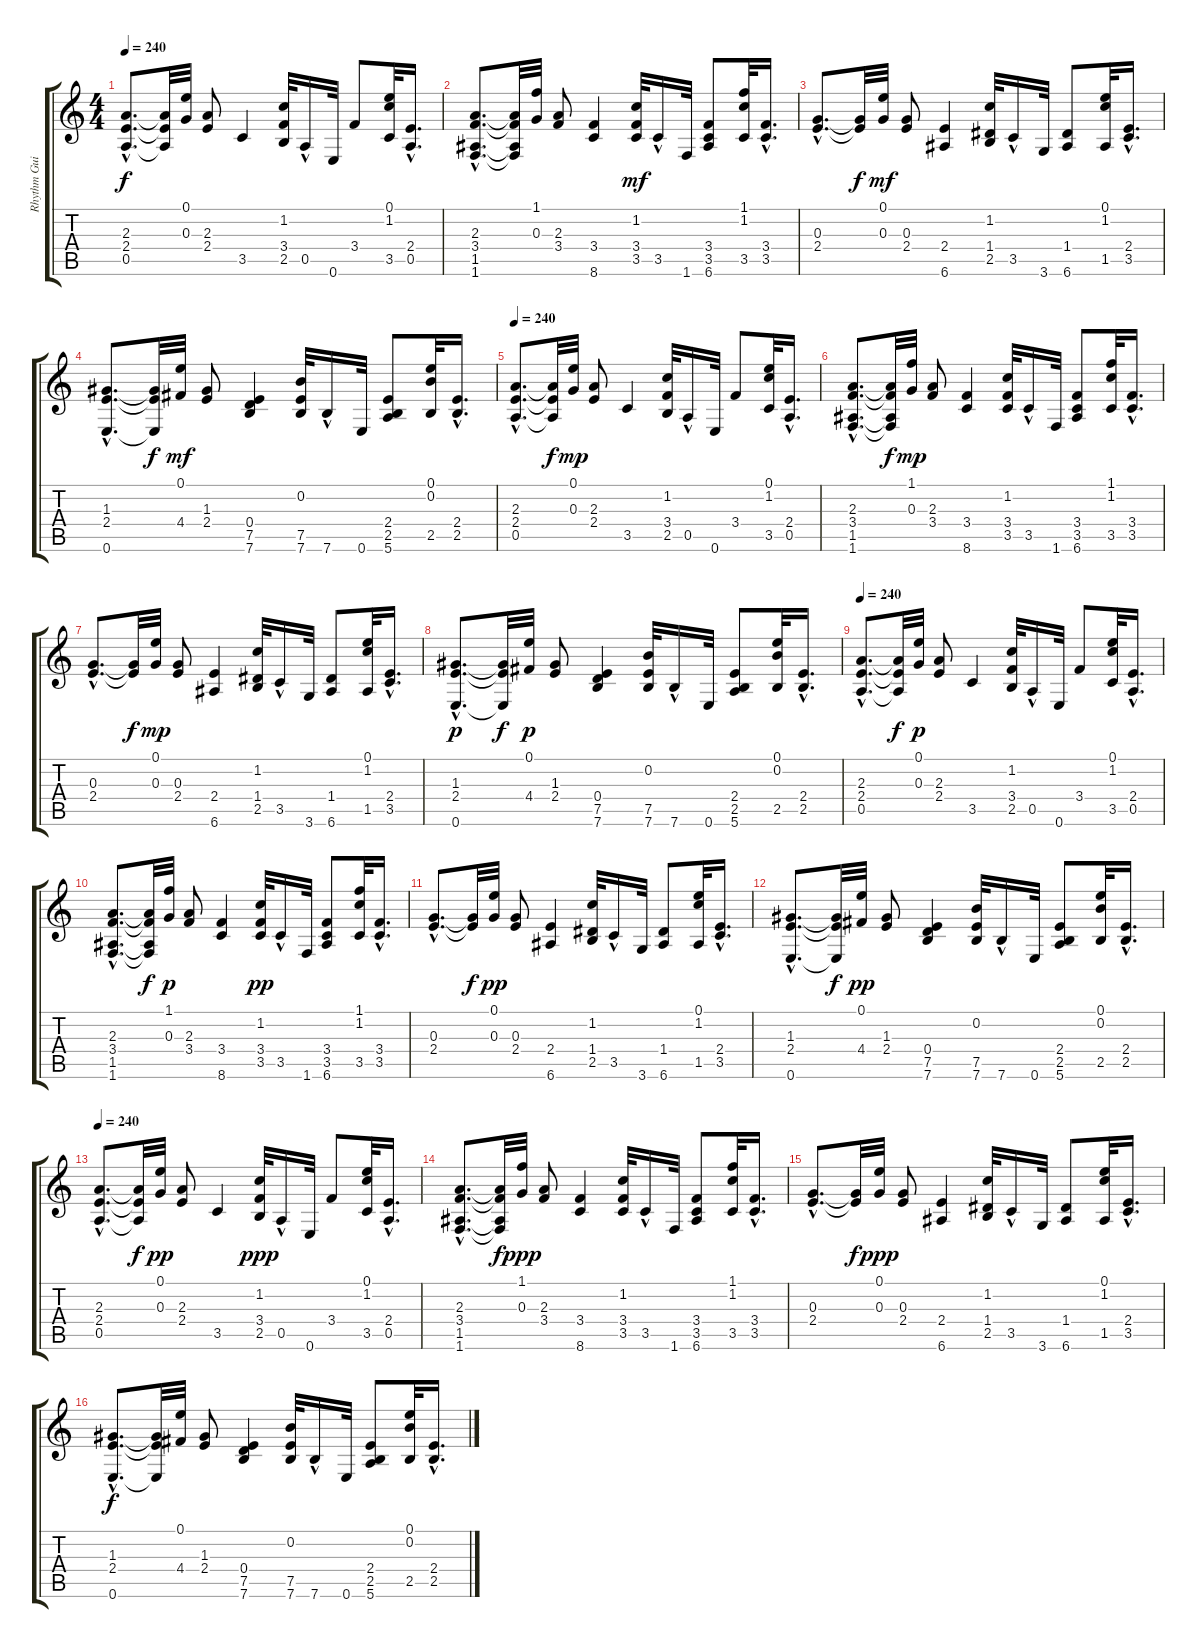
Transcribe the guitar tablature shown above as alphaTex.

\track ("Rhythm Guitar" "Rhythm Gui") {instrument electricguitarjazz}
\staff {score tabs}
\tuning (E4 B3 G3 D3 A2 E2) {hide}
\ts (4 4)
\tempo 240
\clef g2
\ks c
(2.3{hac} 2.4{hac} 0.5{hac}).8{d dy f} (2.3{t} 2.4{t} 0.5{t}).32 (0.1 0.3).32 (2.3 2.4).8 3.5.4 (1.2 3.4 2.5).32 0.5{hac}.16 0.6.32 3.4.8 (0.1 1.2 3.5).32 (2.4{hac} 0.5{hac}).16{d} |
(2.3{hac} 3.4{hac} 1.5{hac} 1.6{hac}).8{d} (2.3{t} 3.4{t} 1.5{t} 1.6{t}).32 (1.1 0.3).32 (2.3 3.4).8 (3.4 8.6).4 (1.2 3.4 3.5).32{dy mf} 3.5{hac}.16 1.6.32 (3.4 3.5 6.6).8 (1.1 1.2 3.5).32 (3.4{hac} 3.5{hac}).16{d} |
(0.3{hac} 2.4{hac}).8{d} (0.3{t} 2.4{t}).32{dy f} (0.1 0.3).32{dy mf} (0.3 2.4).8 (2.4 6.6).4 (1.2 1.4 2.5).32 3.5{hac}.16 3.6.32 (1.4 6.6).8 (0.1 1.2 1.5).32 (2.4{hac} 3.5{hac}).16{d} |
(1.3{hac} 2.4{hac} 0.6{hac}).8{d} (1.3{t} 2.4{t} 0.6{t}).32{dy f} (0.1 4.4).32{dy mf} (1.3 2.4).8 (0.4 7.5 7.6).4 (0.2 7.5 7.6).32 7.6{hac}.16 0.6.32 (2.4 2.5 5.6).8 (0.1 0.2 2.5).32 (2.4{hac} 2.5{hac}).16{d} |
\tempo 240
(2.3{hac} 2.4{hac} 0.5{hac}).8{d} (2.3{t} 2.4{t} 0.5{t}).32{dy f} (0.1 0.3).32{dy mp} (2.3 2.4).8 3.5.4 (1.2 3.4 2.5).32 0.5{hac}.16 0.6.32 3.4.8 (0.1 1.2 3.5).32 (2.4{hac} 0.5{hac}).16{d} |
(2.3{hac} 3.4{hac} 1.5{hac} 1.6{hac}).8{d} (2.3{t} 3.4{t} 1.5{t} 1.6{t}).32{dy f} (1.1 0.3).32{dy mp} (2.3 3.4).8 (3.4 8.6).4 (1.2 3.4 3.5).32 3.5{hac}.16 1.6.32 (3.4 3.5 6.6).8 (1.1 1.2 3.5).32 (3.4{hac} 3.5{hac}).16{d} |
(0.3{hac} 2.4{hac}).8{d} (0.3{t} 2.4{t}).32{dy f} (0.1 0.3).32{dy mp} (0.3 2.4).8 (2.4 6.6).4 (1.2 1.4 2.5).32 3.5{hac}.16 3.6.32 (1.4 6.6).8 (0.1 1.2 1.5).32 (2.4{hac} 3.5{hac}).16{d} |
(1.3{hac} 2.4{hac} 0.6{hac}).8{d dy p} (1.3{t} 2.4{t} 0.6{t}).32{dy f} (0.1 4.4).32{dy p} (1.3 2.4).8 (0.4 7.5 7.6).4 (0.2 7.5 7.6).32 7.6{hac}.16 0.6.32 (2.4 2.5 5.6).8 (0.1 0.2 2.5).32 (2.4{hac} 2.5{hac}).16{d} |
\tempo 240
(2.3{hac} 2.4{hac} 0.5{hac}).8{d} (2.3{t} 2.4{t} 0.5{t}).32{dy f} (0.1 0.3).32{dy p} (2.3 2.4).8 3.5.4 (1.2 3.4 2.5).32 0.5{hac}.16 0.6.32 3.4.8 (0.1 1.2 3.5).32 (2.4{hac} 0.5{hac}).16{d} |
(2.3{hac} 3.4{hac} 1.5{hac} 1.6{hac}).8{d} (2.3{t} 3.4{t} 1.5{t} 1.6{t}).32{dy f} (1.1 0.3).32{dy p} (2.3 3.4).8 (3.4 8.6).4 (1.2 3.4 3.5).32{dy pp} 3.5{hac}.16 1.6.32 (3.4 3.5 6.6).8 (1.1 1.2 3.5).32 (3.4{hac} 3.5{hac}).16{d} |
(0.3{hac} 2.4{hac}).8{d} (0.3{t} 2.4{t}).32{dy f} (0.1 0.3).32{dy pp} (0.3 2.4).8 (2.4 6.6).4 (1.2 1.4 2.5).32 3.5{hac}.16 3.6.32 (1.4 6.6).8 (0.1 1.2 1.5).32 (2.4{hac} 3.5{hac}).16{d} |
(1.3{hac} 2.4{hac} 0.6{hac}).8{d} (1.3{t} 2.4{t} 0.6{t}).32{dy f} (0.1 4.4).32{dy pp} (1.3 2.4).8 (0.4 7.5 7.6).4 (0.2 7.5 7.6).32 7.6{hac}.16 0.6.32 (2.4 2.5 5.6).8 (0.1 0.2 2.5).32 (2.4{hac} 2.5{hac}).16{d} |
\tempo 240
(2.3{hac} 2.4{hac} 0.5{hac}).8{d} (2.3{t} 2.4{t} 0.5{t}).32{dy f} (0.1 0.3).32{dy pp} (2.3 2.4).8 3.5.4 (1.2 3.4 2.5).32{dy ppp} 0.5{hac}.16 0.6.32 3.4.8 (0.1 1.2 3.5).32 (2.4{hac} 0.5{hac}).16{d} |
(2.3{hac} 3.4{hac} 1.5{hac} 1.6{hac}).8{d} (2.3{t} 3.4{t} 1.5{t} 1.6{t}).32{dy f} (1.1 0.3).32{dy ppp} (2.3 3.4).8 (3.4 8.6).4 (1.2 3.4 3.5).32 3.5{hac}.16 1.6.32 (3.4 3.5 6.6).8 (1.1 1.2 3.5).32 (3.4{hac} 3.5{hac}).16{d} |
(0.3{hac} 2.4{hac}).8{d} (0.3{t} 2.4{t}).32{dy f} (0.1 0.3).32{dy ppp} (0.3 2.4).8 (2.4 6.6).4 (1.2 1.4 2.5).32 3.5{hac}.16 3.6.32 (1.4 6.6).8 (0.1 1.2 1.5).32 (2.4{hac} 3.5{hac}).16{d} |
(1.3{hac} 2.4{hac} 0.6{hac}).8{d dy f} (1.3{t} 2.4{t} 0.6{t}).32 (0.1 4.4).32 (1.3 2.4).8 (0.4 7.5 7.6).4 (0.2 7.5 7.6).32 7.6{hac}.16 0.6.32 (2.4 2.5 5.6).8 (0.1 0.2 2.5).32 (2.4{hac} 2.5{hac}).16{d}
